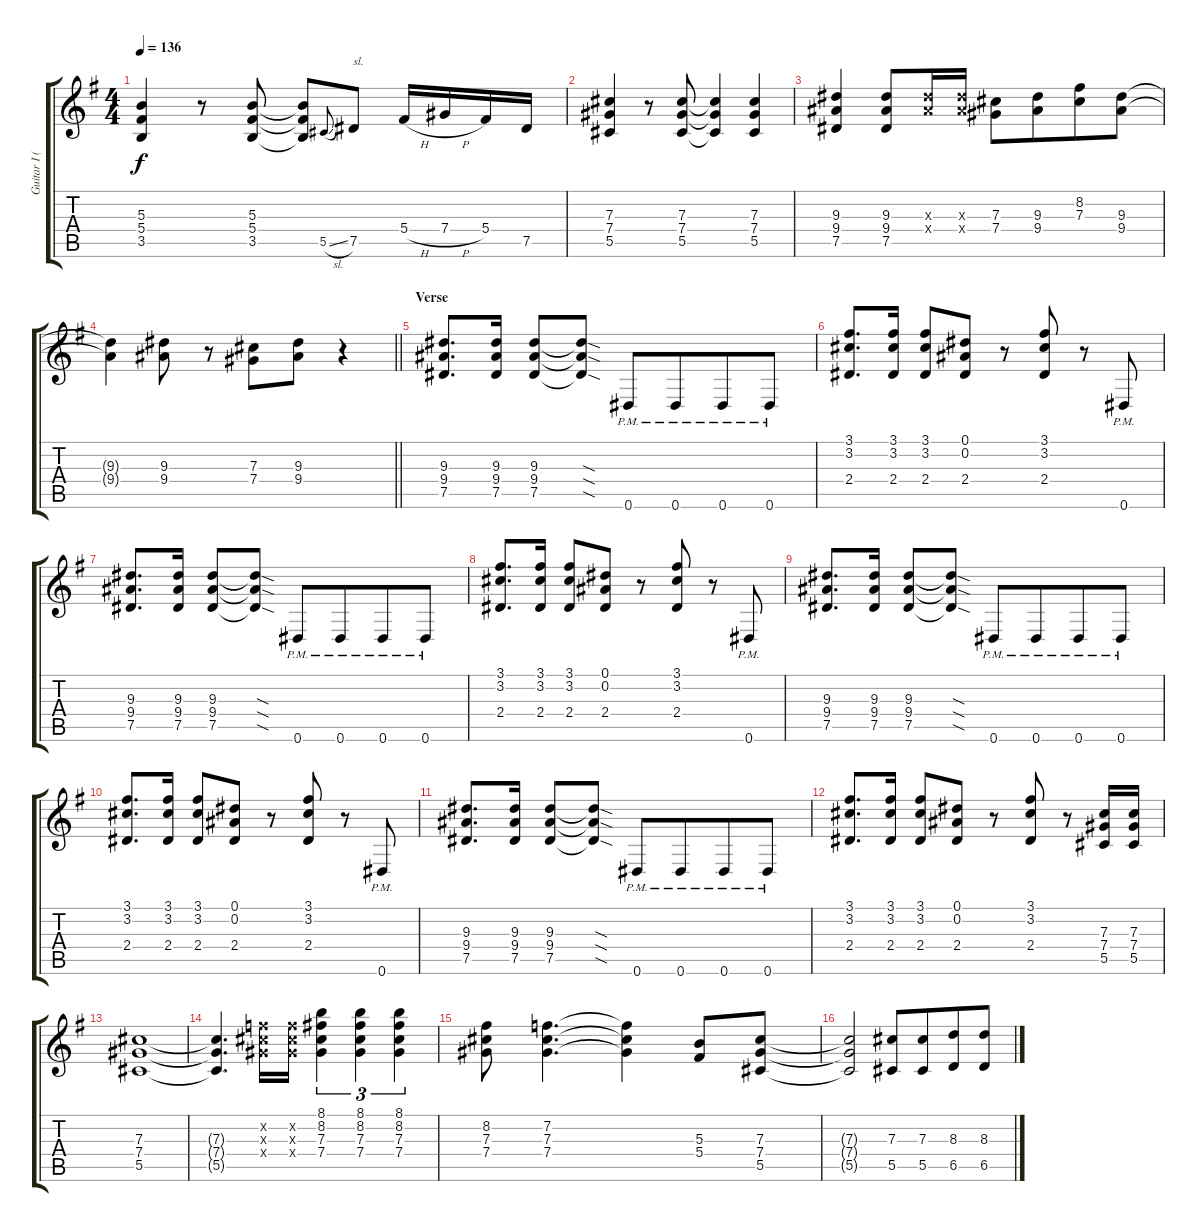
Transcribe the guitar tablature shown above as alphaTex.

\track ("Guitar I (rhythm)" "Guitar I (") {instrument distortionguitar}
\staff {score tabs}
\tuning (Eb4 Bb3 Gb3 Db3 Ab2 Eb2) {hide}
\ts (4 4)
\tempo 136
\clef g2
\ks eminor
(5.3 5.4 3.5).4{dy f} r.8 (5.3 5.4 3.5).8 (5.3{t} 5.4{t} 3.5{t}).8 5.5{sl}.8{gr onbeat} 7.5.8{txt "sl."} 5.4{h}.16 7.4{h}.16 5.4.16 7.5.16 |
(7.3 7.4 5.5).4 r.8 (7.3 7.4 5.5).8 (7.3{t} 7.4{t} 5.5{t}).4 (7.3 7.4 5.5).4 |
(9.3 9.4 7.5).4 (9.3 9.4 7.5).8 (9.3{x} 9.4{x}).16 (9.3{x} 9.4{x}).16{beam split} (7.3 7.4).8 (9.3 9.4).8{beam merge} (8.2 7.3).8 (9.3 9.4).8 |
\barLineRight lightlight
(9.3{t} 9.4{t}).4 (9.3 9.4).8 r.8 (7.3 7.4).8 (9.3 9.4).8 r.4 |
\section ("" "Verse")
(9.3 9.4 7.5).8{d} (9.3 9.4 7.5).16 (9.3 9.4 7.5).8 (9.3{sod t} 9.4{sod t} 7.5{sod t}).8 0.6{pm}.8 0.6{pm}.8{beam merge} 0.6{pm}.8 0.6{pm}.8 |
(3.1 3.2 2.4).8{d} (3.1 3.2 2.4).16 (3.1 3.2 2.4).8 (0.1 0.2 2.4).8 r.8 (3.1 3.2 2.4).8 r.8 0.6{pm}.8 |
(9.3 9.4 7.5).8{d} (9.3 9.4 7.5).16 (9.3 9.4 7.5).8 (9.3{sod t} 9.4{sod t} 7.5{sod t}).8 0.6{pm}.8 0.6{pm}.8{beam merge} 0.6{pm}.8 0.6{pm}.8 |
(3.1 3.2 2.4).8{d} (3.1 3.2 2.4).16 (3.1 3.2 2.4).8 (0.1 0.2 2.4).8 r.8 (3.1 3.2 2.4).8 r.8 0.6{pm}.8 |
(9.3 9.4 7.5).8{d} (9.3 9.4 7.5).16 (9.3 9.4 7.5).8 (9.3{sod t} 9.4{sod t} 7.5{sod t}).8 0.6{pm}.8 0.6{pm}.8{beam merge} 0.6{pm}.8 0.6{pm}.8 |
(3.1 3.2 2.4).8{d} (3.1 3.2 2.4).16 (3.1 3.2 2.4).8 (0.1 0.2 2.4).8 r.8 (3.1 3.2 2.4).8 r.8 0.6{pm}.8 |
(9.3 9.4 7.5).8{d} (9.3 9.4 7.5).16 (9.3 9.4 7.5).8 (9.3{sod t} 9.4{sod t} 7.5{sod t}).8 0.6{pm}.8 0.6{pm}.8{beam merge} 0.6{pm}.8 0.6{pm}.8 |
(3.1 3.2 2.4).8{d} (3.1 3.2 2.4).16 (3.1 3.2 2.4).8 (0.1 0.2 2.4).8 r.8 (3.1 3.2 2.4).8 r.8 (7.3 7.4 5.5).16 (7.3 7.4 5.5).16 |
(7.3 7.4 5.5).1 |
(7.3{t} 7.4{t} 5.5{t}).4{d} (7.2{x} 7.3{x} 7.4{x}).16 (7.2{x} 7.3{x} 7.4{x}).16 (8.1 8.2 7.3 7.4).4{tu (3 2)} (8.1 8.2 7.3 7.4).4{tu (3 2)} (8.1 8.2 7.3 7.4).4{tu (3 2)} |
(8.2 7.3 7.4).8 (7.2 7.3 7.4).4{d} (7.2{t} 7.3{t} 7.4{t}).4 (5.3 5.4).8 (7.3 7.4 5.5).8 |
(7.3{t} 7.4{t} 5.5{t}).2 (7.3 5.5).8 (7.3 5.5).8{beam merge} (8.3 6.5).8 (8.3 6.5).8
